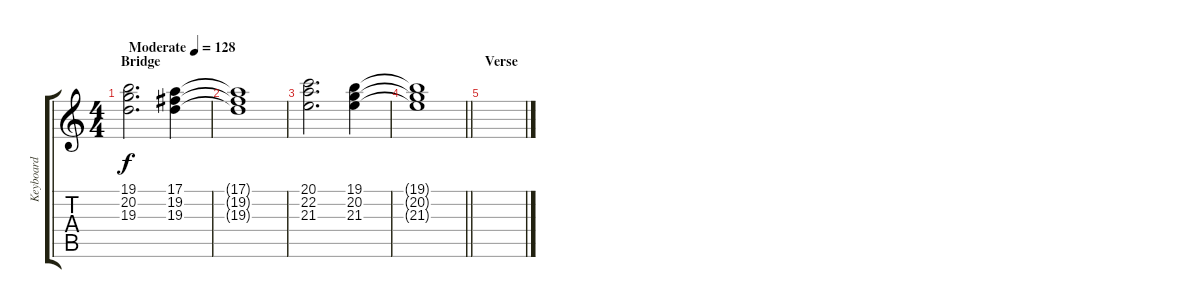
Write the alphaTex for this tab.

\track ("Keyboard" "Keyboard") {instrument rockorgan}
\staff {score tabs}
\tuning (E4 B3 G3 D3 A2 E2) {hide}
\ts (4 4)
\section ("" "Bridge")
\tempo (128 "Moderate")
\clef g2
\ks c
(19.1 20.2 19.3).2{d dy f instrument rockorgan} (17.1 19.2 19.3).4 |
(17.1{t} 19.2{t} 19.3{t}).1 |
(20.1 22.2 21.3).2{d} (19.1 20.2 21.3).4 |
\barLineRight lightlight
(19.1{t} 20.2{t} 21.3{t}).1 |
\section ("" "Verse")
